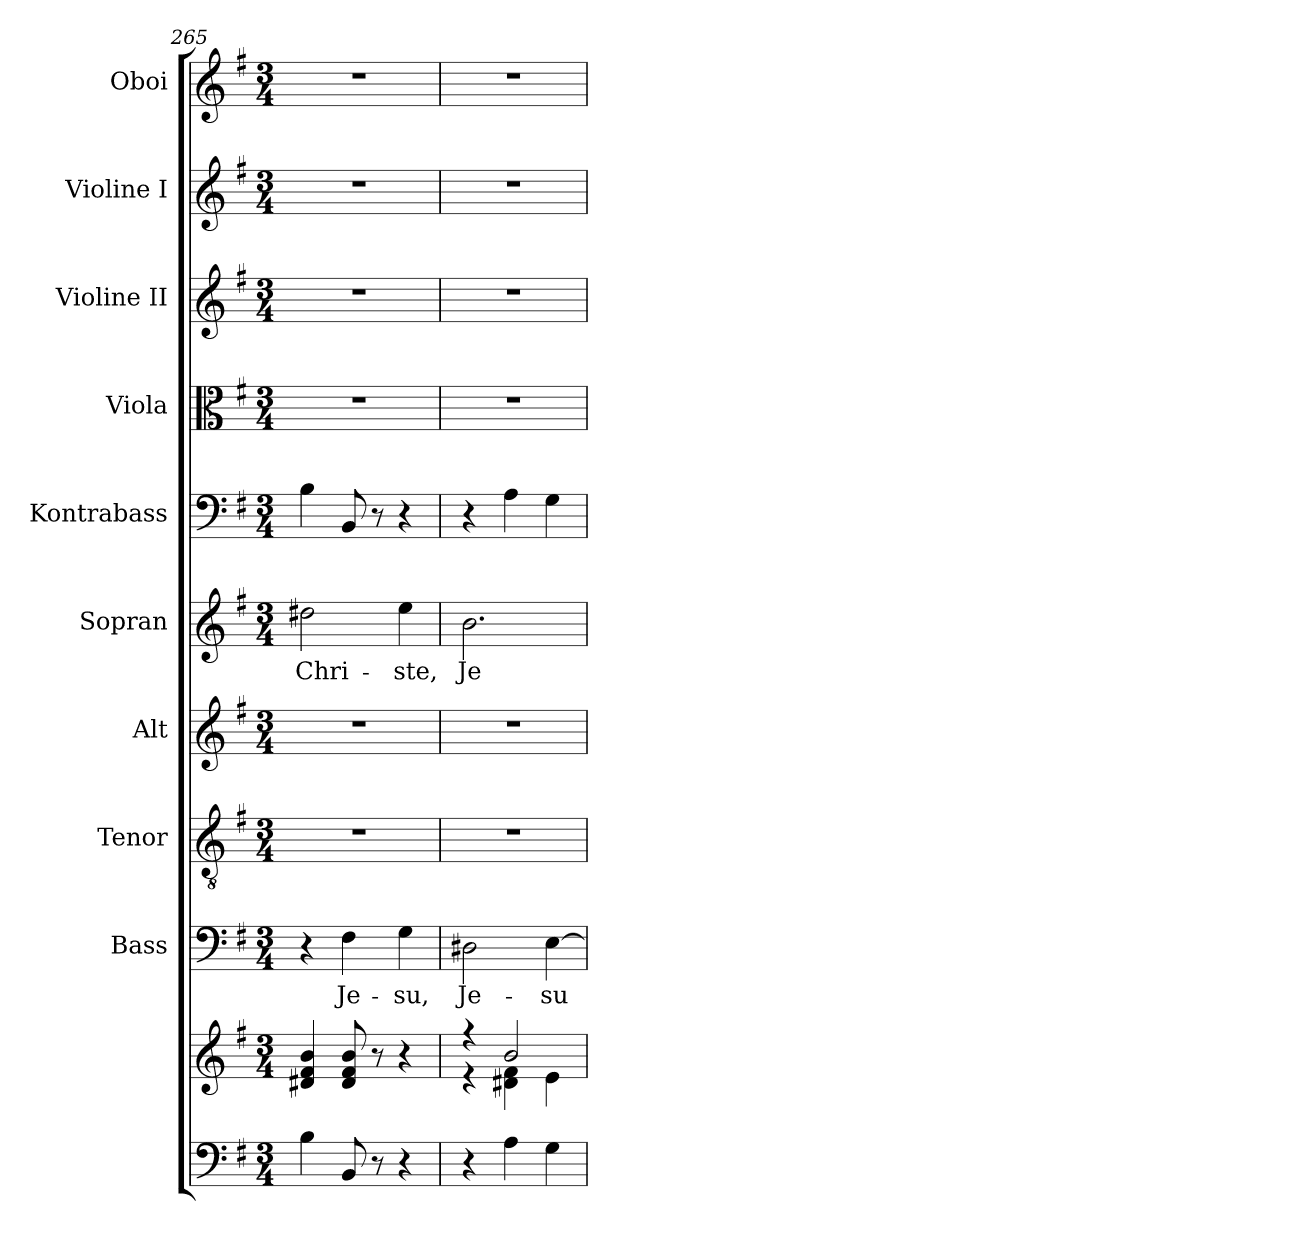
**kern	**kern	**kern	**text	**kern	**kern	**kern	**text	**kern	**kern	**kern	**kern	**kern
*part10	*part10	*part9	*part9	*part8	*part7	*part6	*part6	*part5	*part4	*part3	*part2	*part1
*staff11	*staff10	*staff9	*staff9	*staff8	*staff7	*staff6	*staff6	*staff5	*staff4	*staff3	*staff2	*staff1
*	*	*I"Bass	*	*I"Tenor	*I"Alt	*I"Sopran	*	*I"Kontrabass	*I"Viola	*I"Violine II	*I"Violine I	*I"Oboi
*	*	*I'B.	*	*I'T.	*I'A.	*I'S.	*	*I'Kb.	*I'Vla.	*I'Vl. II	*I'Vl. I	*I'Ob.
*clefF4	*clefG2	*clefF4	*	*clefGv2	*clefG2	*clefG2	*	*clefF4	*clefC3	*clefG2	*clefG2	*clefG2
*	*	*	*	*	*	*	*	*ITrd7c12	*	*	*	*
*k[f#]	*k[f#]	*k[f#]	*	*k[f#]	*k[f#]	*k[f#]	*	*k[f#]	*k[f#]	*k[f#]	*k[f#]	*k[f#]
*G:	*G:	*G:	*	*G:	*G:	*G:	*	*G:	*G:	*G:	*G:	*G:
*M3/4	*M3/4	*M3/4	*	*M3/4	*M3/4	*M3/4	*	*M3/4	*M3/4	*M3/4	*M3/4	*M3/4
=265	=265	=265	=265	=265	=265	=265	=265	=265	=265	=265	=265	=265
!	!	!	!	!	!	!	!LO:LY:b	!	!	!	!	!
4B\	4d#X/ 4f#/ 4b/	4r	.	2.r	2.r	2dd#X\	Chri-	4BB\	2.r	2.r	2.r	2.r
!	!	!	!LO:LY:b	!	!	!	!	!	!	!	!	!
8BB/	8d#/ 8f#/ 8b/	4F#\	Je-	.	.	.	.	8BBB/	.	.	.	.
8r	8r	.	.	.	.	.	.	8r	.	.	.	.
!	!	!	!LO:LY:b	!	!	!	!LO:LY:b	!	!	!	!	!
4r	4r	4G\	-su,	.	.	4ee\	-ste,	4r	.	.	.	.
=266	=266	=266	=266	=266	=266	=266	=266	=266	=266	=266	=266	=266
*	*^	*	*	*	*	*	*	*	*	*	*	*
!	!	!	!	!LO:LY:b	!	!	!	!LO:LY:b	!	!	!	!	!
4r	4r	4r	2D#X\	Je-	2.r	2.r	2.b\	Je-	4r	2.r	2.r	2.r	2.r
4A\	2b/	4d#X\ 4f#\	.	.	.	.	.	.	4AA\	.	.	.	.
!	!	!	!	!LO:LY:b	!	!	!	!	!	!	!	!	!
4G\	.	4e\	[4E\	-su	.	.	.	.	4GG\	.	.	.	.
*	*v	*v	*	*	*	*	*	*	*	*	*	*	*
=	=	=	=	=	=	=	=	=	=	=	=	=
*-	*-	*-	*-	*-	*-	*-	*-	*-	*-	*-	*-	*-
